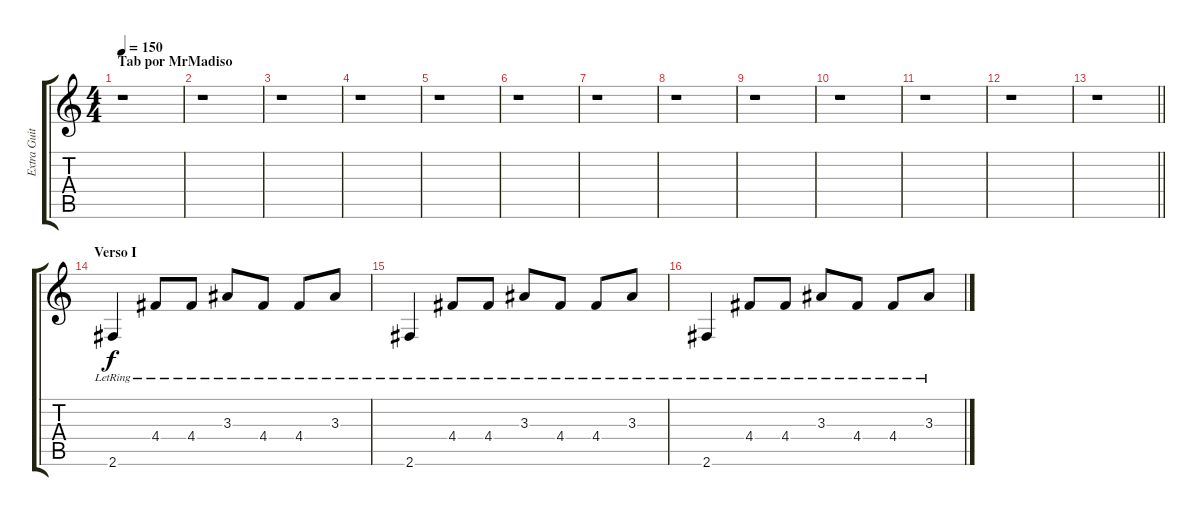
\track ("Extra Guitar" "Extra Guit") {instrument electricguitarclean}
\staff {score tabs}
\tuning (E4 B3 G3 D3 A2 E2) {hide}
\ts (4 4)
\section ("" "Tab por MrMadiso")
\tempo 150
\clef g2
\ks c
r.1{dy f instrument electricguitarclean} |
r.1 |
r.1 |
r.1 |
r.1 |
r.1 |
r.1 |
r.1 |
r.1 |
r.1 |
r.1 |
r.1 |
\barLineRight lightlight
r.1 |
\section ("" "Verso I")
2.6{lr}.4 4.4{lr}.8 4.4{lr}.8 3.3{lr}.8 4.4{lr}.8 4.4{lr}.8 3.3{lr}.8 |
2.6{lr}.4 4.4{lr}.8 4.4{lr}.8 3.3{lr}.8 4.4{lr}.8 4.4{lr}.8 3.3{lr}.8 |
2.6{lr}.4 4.4{lr}.8 4.4{lr}.8 3.3{lr}.8 4.4{lr}.8 4.4{lr}.8 3.3{lr}.8
